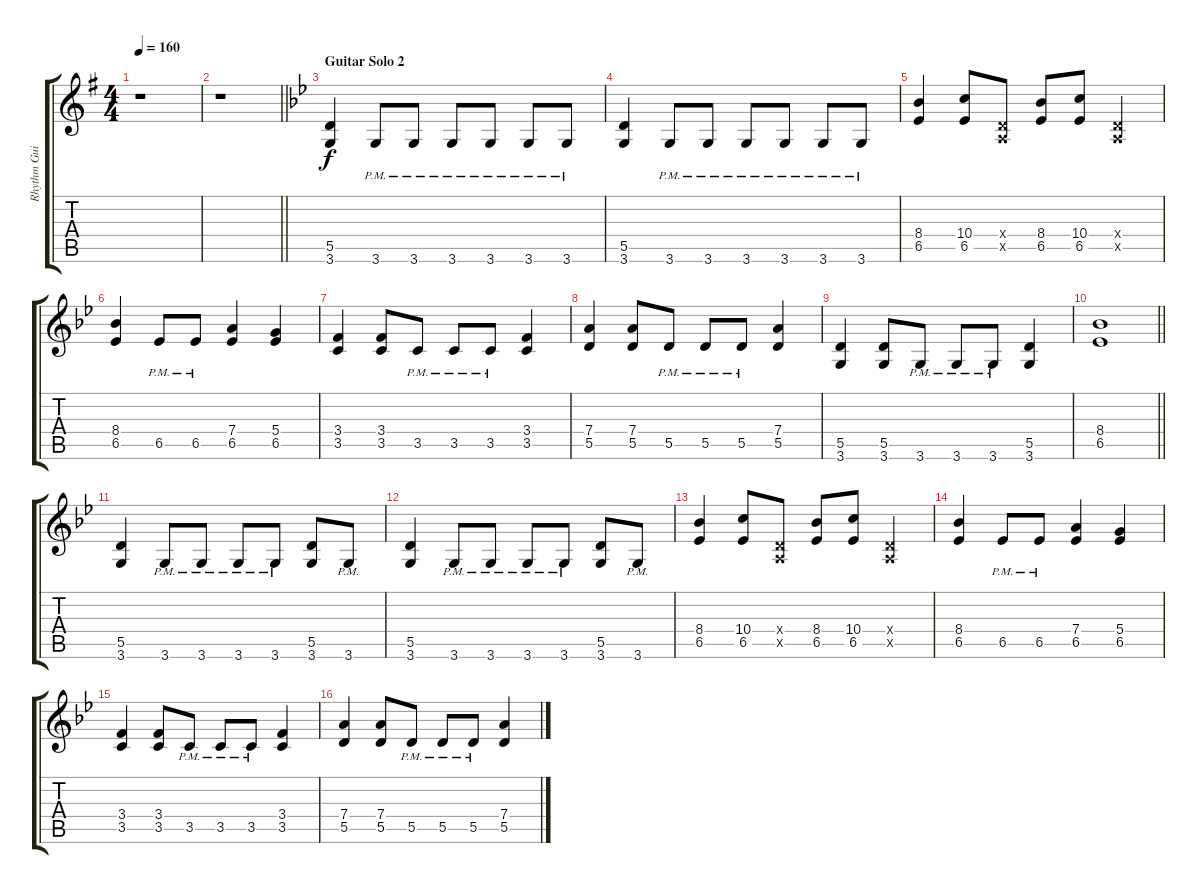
\track ("Rhythm Guitar 2: Niklas Dahlin" "Rhythm Gui") {instrument distortionguitar}
\staff {score tabs}
\tuning (E4 B3 G3 D3 A2 E2) {hide}
\ts (4 4)
\tempo 160
\clef g2
\ks eminor
r.1{dy f} |
\barLineRight lightlight
r.1 |
\section ("" "Guitar Solo 2")
\ks gminor
(5.5 3.6).4 3.6{pm}.8 3.6{pm}.8 3.6{pm}.8 3.6{pm}.8 3.6{pm}.8 3.6{pm}.8 |
(5.5 3.6).4 3.6{pm}.8 3.6{pm}.8 3.6{pm}.8 3.6{pm}.8 3.6{pm}.8 3.6{pm}.8 |
(8.4 6.5).4 (10.4 6.5).8 (0.4{x} 0.5{x}).8 (8.4 6.5).8 (10.4 6.5).8 (0.4{x} 0.5{x}).4 |
(8.4 6.5).4 6.5{pm}.8 6.5{pm}.8 (7.4 6.5).4 (5.4 6.5).4 |
(3.4 3.5).4 (3.4 3.5).8 3.5{pm}.8 3.5{pm}.8 3.5{pm}.8 (3.4 3.5).4 |
(7.4 5.5).4 (7.4 5.5).8 5.5{pm}.8 5.5{pm}.8 5.5{pm}.8 (7.4 5.5).4 |
(5.5 3.6).4 (5.5 3.6).8 3.6{pm}.8 3.6{pm}.8 3.6{pm}.8 (5.5 3.6).4 |
\barLineRight lightlight
(8.4 6.5).1 |
(5.5 3.6).4 3.6{pm}.8 3.6{pm}.8 3.6{pm}.8 3.6{pm}.8 (5.5 3.6).8 3.6{pm}.8 |
(5.5 3.6).4 3.6{pm}.8 3.6{pm}.8 3.6{pm}.8 3.6{pm}.8 (5.5 3.6).8 3.6{pm}.8 |
(8.4 6.5).4 (10.4 6.5).8 (0.4{x} 0.5{x}).8 (8.4 6.5).8 (10.4 6.5).8 (0.4{x} 0.5{x}).4 |
(8.4 6.5).4 6.5{pm}.8 6.5{pm}.8 (7.4 6.5).4 (5.4 6.5).4 |
(3.4 3.5).4 (3.4 3.5).8 3.5{pm}.8 3.5{pm}.8 3.5{pm}.8 (3.4 3.5).4 |
(7.4 5.5).4 (7.4 5.5).8 5.5{pm}.8 5.5{pm}.8 5.5{pm}.8 (7.4 5.5).4
